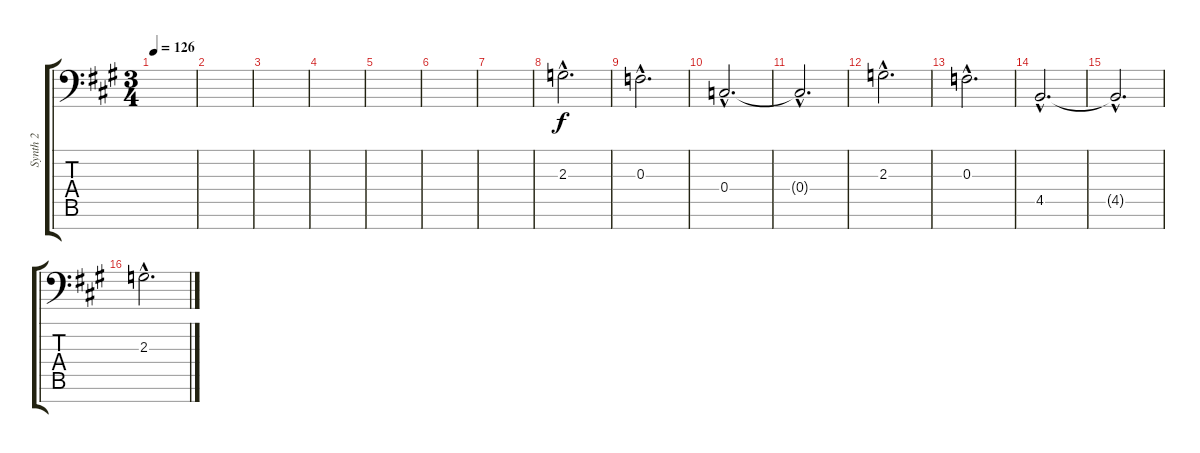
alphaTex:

\track ("Synth 2" "Synth 2") {instrument voiceoohs}
\staff {score tabs}
\tuning (D4 A3 F3 C3 G2 D2 A1) {hide}
\ts (3 4)
\tempo 126
\clef f4
\ks f#minor
|
|
|
|
|
|
|
2.3{hac}.2{d} |
0.3{hac}.2{d} |
0.4{hac}.2{d} |
0.4{hac t}.2{d} |
2.3{hac}.2{d} |
0.3{hac}.2{d} |
4.5{hac}.2{d} |
4.5{hac t}.2{d} |
2.3{hac}.2{d}
